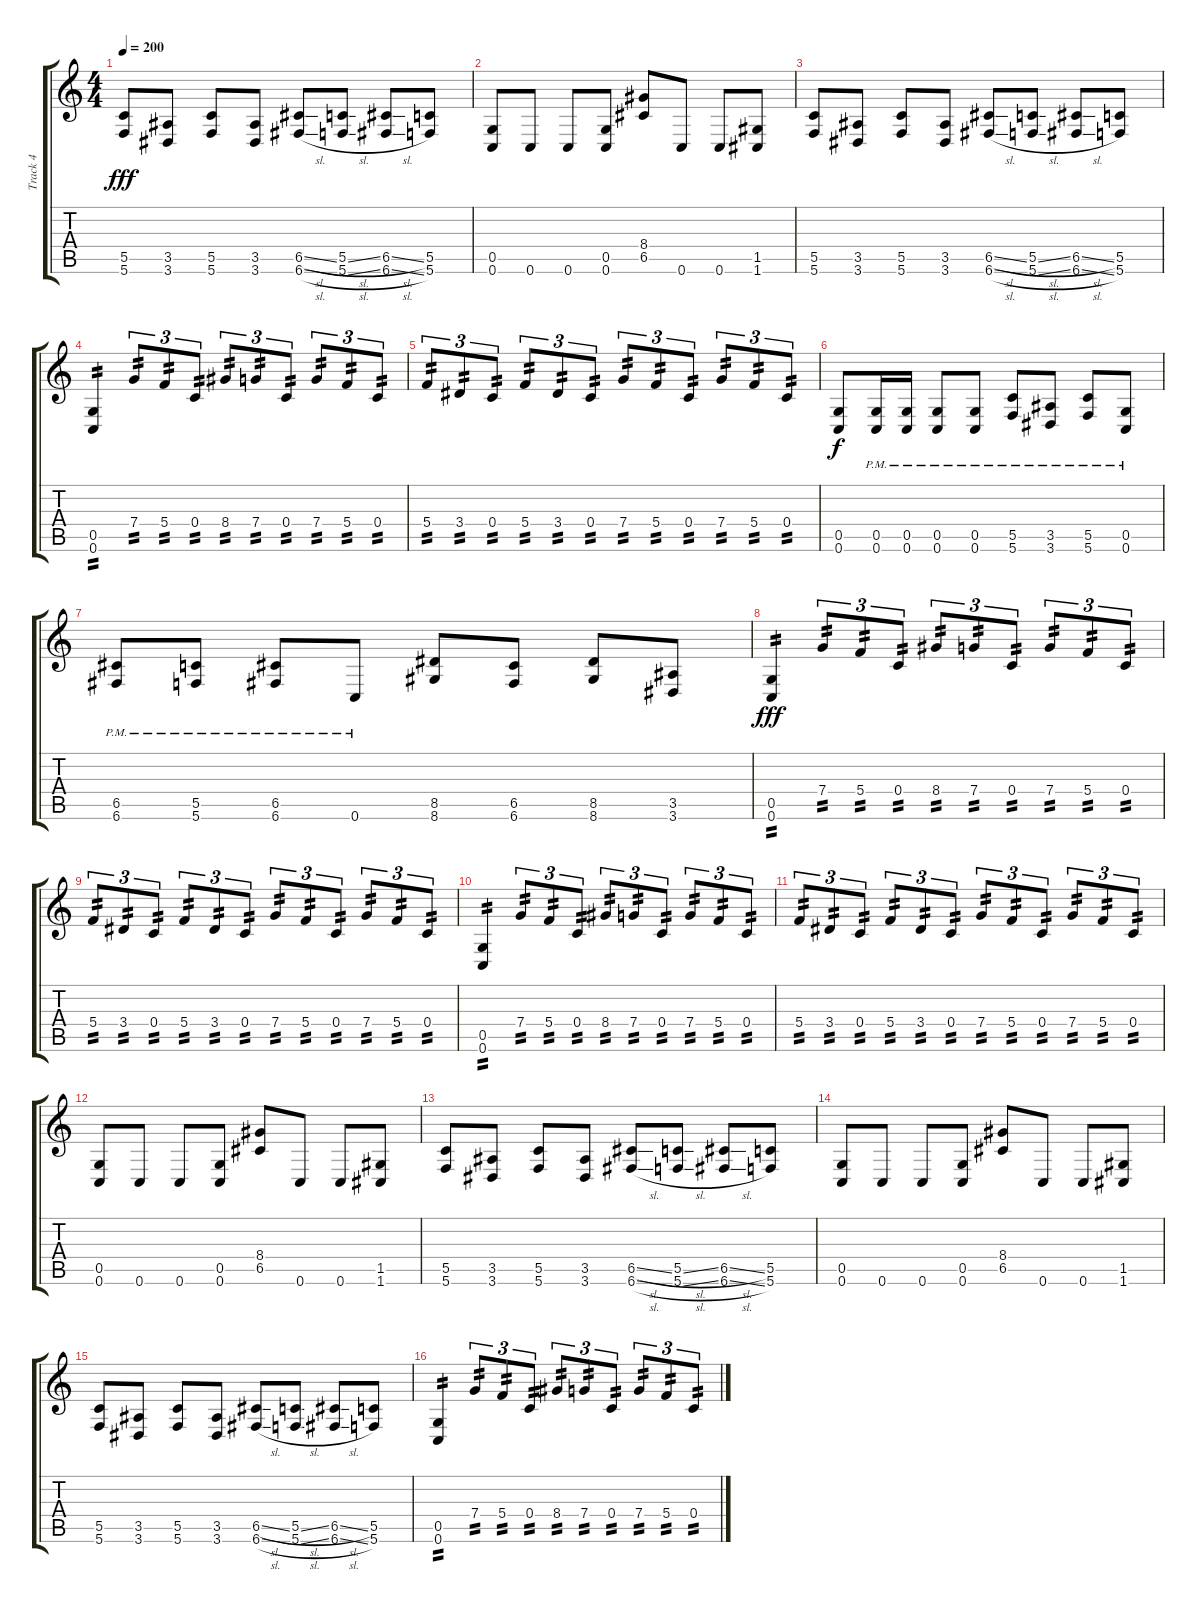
\track ("Track 4" "Track 4") {instrument distortionguitar}
\staff {score tabs}
\tuning (D4 A3 F3 C3 G2 C2) {hide}
\ts (4 4)
\tempo 200
\clef g2
\ks c
(5.5 5.6).8{dy fff} (3.5 3.6).8 (5.5 5.6).8 (3.5 3.6).8 (6.5{sl} 6.6{sl}).8 (5.5{sl} 5.6{sl}).8 (6.5{sl} 6.6{sl}).8 (5.5 5.6).8 |
(0.5 0.6).8{instrument distortionguitar} 0.6.8 0.6.8 (0.5 0.6).8 (8.4 6.5).8 0.6.8 0.6.8 (1.5 1.6).8 |
(5.5 5.6).8 (3.5 3.6).8 (5.5 5.6).8 (3.5 3.6).8 (6.5{sl} 6.6{sl}).8 (5.5{sl} 5.6{sl}).8 (6.5{sl} 6.6{sl}).8 (5.5 5.6).8 |
(0.5 0.6).4{tp 2 instrument distortionguitar} 7.4.8{tu (3 2) tp 2} 5.4.8{tu (3 2) tp 2} 0.4.8{tu (3 2) tp 2} 8.4.8{tu (3 2) tp 2} 7.4.8{tu (3 2) tp 2} 0.4.8{tu (3 2) tp 2} 7.4.8{tu (3 2) tp 2} 5.4.8{tu (3 2) tp 2} 0.4.8{tu (3 2) tp 2} |
5.4.8{tu (3 2) tp 2} 3.4.8{tu (3 2) tp 2} 0.4.8{tu (3 2) tp 2} 5.4.8{tu (3 2) tp 2} 3.4.8{tu (3 2) tp 2} 0.4.8{tu (3 2) tp 2} 7.4.8{tu (3 2) tp 2} 5.4.8{tu (3 2) tp 2} 0.4.8{tu (3 2) tp 2} 7.4.8{tu (3 2) tp 2} 5.4.8{tu (3 2) tp 2} 0.4.8{tu (3 2) tp 2} |
(0.5 0.6).8{dy f} (0.5{pm} 0.6{pm}).16 (0.5{pm} 0.6{pm}).16 (0.5{pm} 0.6{pm}).8 (0.5{pm} 0.6{pm}).8 (5.5{pm} 5.6{pm}).8 (3.5{pm} 3.6{pm}).8 (5.5{pm} 5.6{pm}).8 (0.5{pm} 0.6{pm}).8 |
(6.5{pm} 6.6{pm}).8 (5.5{pm} 5.6{pm}).8 (6.5{pm} 6.6{pm}).8 0.6{pm}.8 (8.5 8.6).8 (6.5 6.6).8 (8.5 8.6).8 (3.5 3.6).8 |
(0.5 0.6).4{tp 2 dy fff instrument distortionguitar} 7.4.8{tu (3 2) tp 2} 5.4.8{tu (3 2) tp 2} 0.4.8{tu (3 2) tp 2} 8.4.8{tu (3 2) tp 2} 7.4.8{tu (3 2) tp 2} 0.4.8{tu (3 2) tp 2} 7.4.8{tu (3 2) tp 2} 5.4.8{tu (3 2) tp 2} 0.4.8{tu (3 2) tp 2} |
5.4.8{tu (3 2) tp 2} 3.4.8{tu (3 2) tp 2} 0.4.8{tu (3 2) tp 2} 5.4.8{tu (3 2) tp 2} 3.4.8{tu (3 2) tp 2} 0.4.8{tu (3 2) tp 2} 7.4.8{tu (3 2) tp 2} 5.4.8{tu (3 2) tp 2} 0.4.8{tu (3 2) tp 2} 7.4.8{tu (3 2) tp 2} 5.4.8{tu (3 2) tp 2} 0.4.8{tu (3 2) tp 2} |
(0.5 0.6).4{tp 2 instrument distortionguitar} 7.4.8{tu (3 2) tp 2} 5.4.8{tu (3 2) tp 2} 0.4.8{tu (3 2) tp 2} 8.4.8{tu (3 2) tp 2} 7.4.8{tu (3 2) tp 2} 0.4.8{tu (3 2) tp 2} 7.4.8{tu (3 2) tp 2} 5.4.8{tu (3 2) tp 2} 0.4.8{tu (3 2) tp 2} |
5.4.8{tu (3 2) tp 2} 3.4.8{tu (3 2) tp 2} 0.4.8{tu (3 2) tp 2} 5.4.8{tu (3 2) tp 2} 3.4.8{tu (3 2) tp 2} 0.4.8{tu (3 2) tp 2} 7.4.8{tu (3 2) tp 2} 5.4.8{tu (3 2) tp 2} 0.4.8{tu (3 2) tp 2} 7.4.8{tu (3 2) tp 2} 5.4.8{tu (3 2) tp 2} 0.4.8{tu (3 2) tp 2} |
(0.5 0.6).8{instrument distortionguitar} 0.6.8 0.6.8 (0.5 0.6).8 (8.4 6.5).8 0.6.8 0.6.8 (1.5 1.6).8 |
(5.5 5.6).8 (3.5 3.6).8 (5.5 5.6).8 (3.5 3.6).8 (6.5{sl} 6.6{sl}).8 (5.5{sl} 5.6{sl}).8 (6.5{sl} 6.6{sl}).8 (5.5 5.6).8 |
(0.5 0.6).8{instrument distortionguitar} 0.6.8 0.6.8 (0.5 0.6).8 (8.4 6.5).8 0.6.8 0.6.8 (1.5 1.6).8 |
(5.5 5.6).8 (3.5 3.6).8 (5.5 5.6).8 (3.5 3.6).8 (6.5{sl} 6.6{sl}).8 (5.5{sl} 5.6{sl}).8 (6.5{sl} 6.6{sl}).8 (5.5 5.6).8 |
(0.5 0.6).4{tp 2 instrument distortionguitar} 7.4.8{tu (3 2) tp 2} 5.4.8{tu (3 2) tp 2} 0.4.8{tu (3 2) tp 2} 8.4.8{tu (3 2) tp 2} 7.4.8{tu (3 2) tp 2} 0.4.8{tu (3 2) tp 2} 7.4.8{tu (3 2) tp 2} 5.4.8{tu (3 2) tp 2} 0.4.8{tu (3 2) tp 2}
